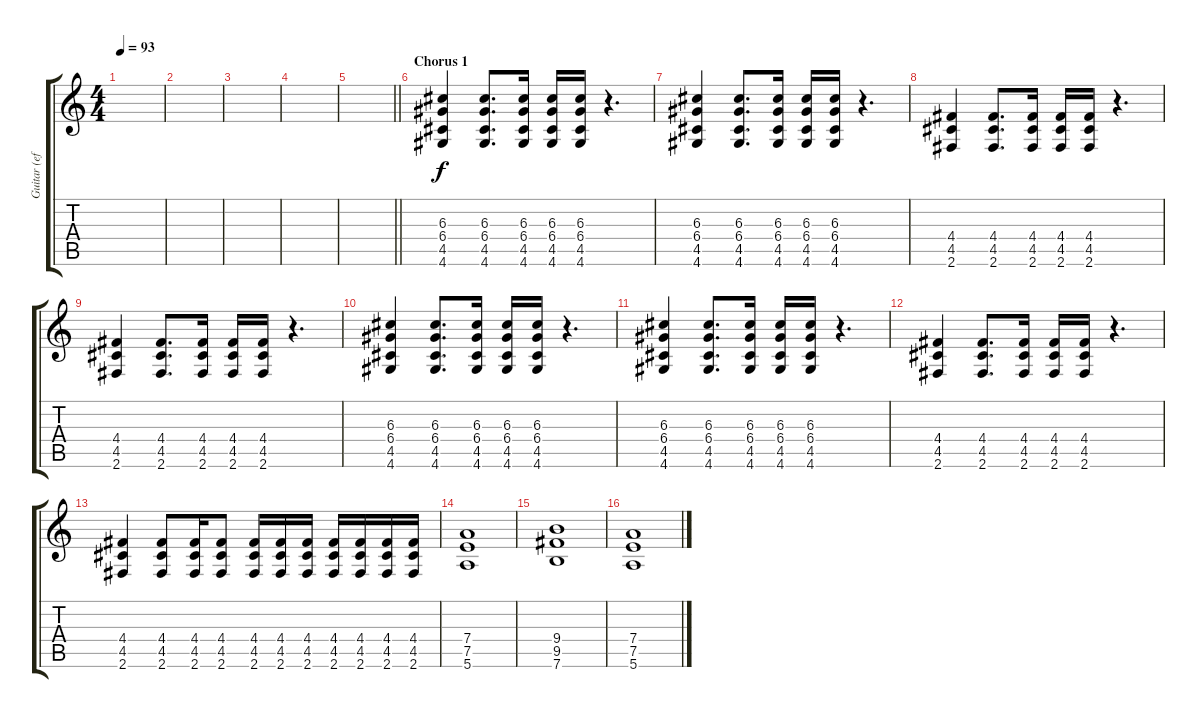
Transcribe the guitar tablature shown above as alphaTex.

\track ("Guitar (effect, aux)" "Guitar (ef") {instrument overdrivenguitar}
\staff {score tabs}
\tuning (E4 B3 G3 D3 A2 E2) {hide}
\ts (4 4)
\tempo 93
\clef g2
\ks c
|
|
|
|
\barLineRight lightlight
|
\section ("" "Chorus 1")
(6.3 6.4 4.5 4.6).4 (6.3 6.4 4.5 4.6).8{d} (6.3 6.4 4.5 4.6).16 (6.3 6.4 4.5 4.6).16 (6.3 6.4 4.5 4.6).16 r.4{d} |
(6.3 6.4 4.5 4.6).4 (6.3 6.4 4.5 4.6).8{d} (6.3 6.4 4.5 4.6).16 (6.3 6.4 4.5 4.6).16 (6.3 6.4 4.5 4.6).16 r.4{d} |
(4.4 4.5 2.6).4 (4.4 4.5 2.6).8{d} (4.4 4.5 2.6).16 (4.4 4.5 2.6).16 (4.4 4.5 2.6).16 r.4{d} |
(4.4 4.5 2.6).4 (4.4 4.5 2.6).8{d} (4.4 4.5 2.6).16 (4.4 4.5 2.6).16 (4.4 4.5 2.6).16 r.4{d} |
(6.3 6.4 4.5 4.6).4 (6.3 6.4 4.5 4.6).8{d} (6.3 6.4 4.5 4.6).16 (6.3 6.4 4.5 4.6).16 (6.3 6.4 4.5 4.6).16 r.4{d} |
(6.3 6.4 4.5 4.6).4 (6.3 6.4 4.5 4.6).8{d} (6.3 6.4 4.5 4.6).16 (6.3 6.4 4.5 4.6).16 (6.3 6.4 4.5 4.6).16 r.4{d} |
(4.4 4.5 2.6).4 (4.4 4.5 2.6).8{d} (4.4 4.5 2.6).16 (4.4 4.5 2.6).16 (4.4 4.5 2.6).16 r.4{d} |
(4.4 4.5 2.6).4 (4.4 4.5 2.6).8 (4.4 4.5 2.6).16 (4.4 4.5 2.6).8 (4.4 4.5 2.6).16 (4.4 4.5 2.6).16 (4.4 4.5 2.6).16 (4.4 4.5 2.6).16 (4.4 4.5 2.6).16 (4.4 4.5 2.6).16 (4.4 4.5 2.6).16 |
(7.4 7.5 5.6).1 |
(9.4 9.5 7.6).1 |
(7.4 7.5 5.6).1
